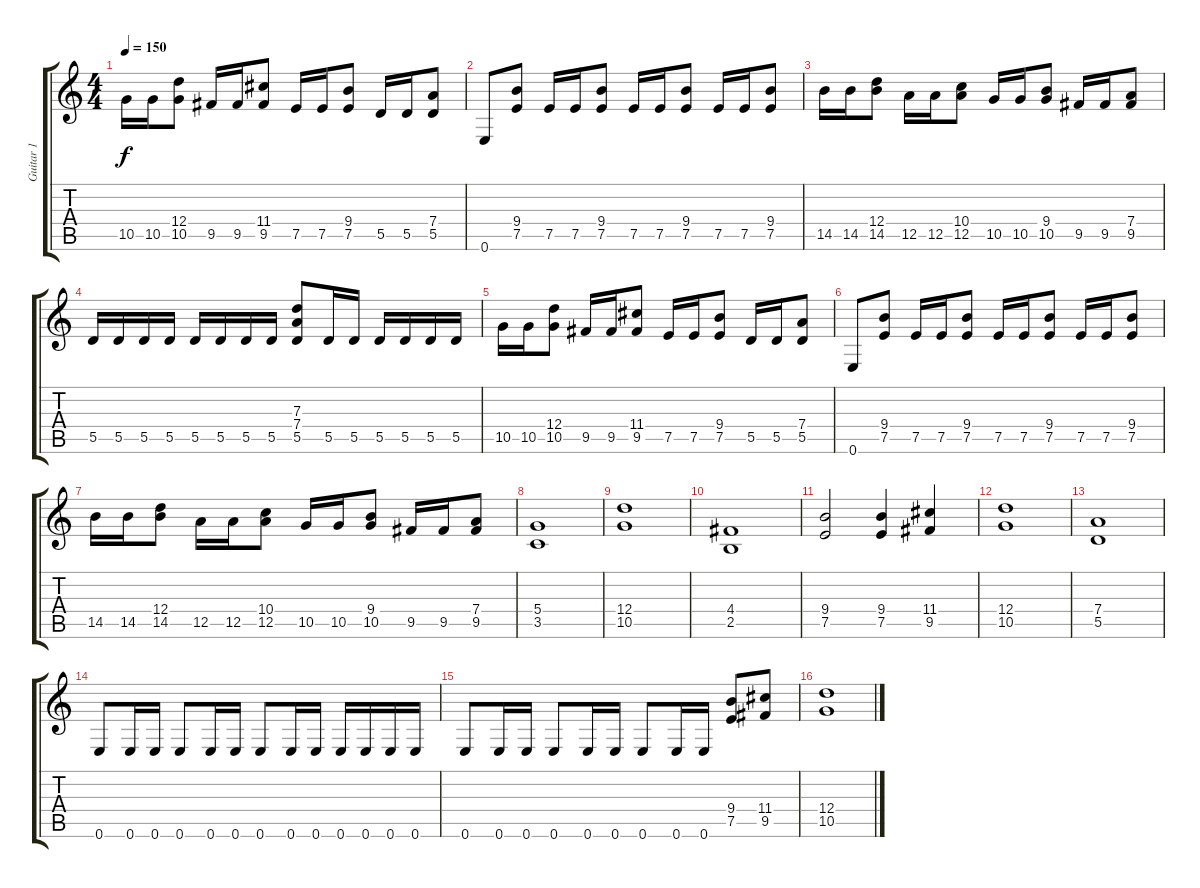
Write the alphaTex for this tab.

\track ("Guitar 1" "Guitar 1") {instrument overdrivenguitar}
\staff {score tabs}
\tuning (E4 B3 G3 D3 A2 E2) {hide}
\ts (4 4)
\tempo 150
\clef g2
\ks c
10.5.16{dy f} 10.5.16 (12.4 10.5).8 9.5.16 9.5.16 (11.4 9.5).8 7.5.16 7.5.16 (9.4 7.5).8 5.5.16 5.5.16 (7.4 5.5).8 |
0.6.8 (9.4 7.5).8 7.5.16 7.5.16 (9.4 7.5).8 7.5.16 7.5.16 (9.4 7.5).8 7.5.16 7.5.16 (9.4 7.5).8 |
14.5.16 14.5.16 (12.4 14.5).8 12.5.16 12.5.16 (10.4 12.5).8 10.5.16 10.5.16 (9.4 10.5).8 9.5.16 9.5.16 (7.4 9.5).8 |
5.5.16 5.5.16 5.5.16 5.5.16 5.5.16 5.5.16 5.5.16 5.5.16 (7.3 7.4 5.5).8 5.5.16 5.5.16 5.5.16 5.5.16 5.5.16 5.5.16 |
10.5.16 10.5.16 (12.4 10.5).8 9.5.16 9.5.16 (11.4 9.5).8 7.5.16 7.5.16 (9.4 7.5).8 5.5.16 5.5.16 (7.4 5.5).8 |
0.6.8 (9.4 7.5).8 7.5.16 7.5.16 (9.4 7.5).8 7.5.16 7.5.16 (9.4 7.5).8 7.5.16 7.5.16 (9.4 7.5).8 |
14.5.16 14.5.16 (12.4 14.5).8 12.5.16 12.5.16 (10.4 12.5).8 10.5.16 10.5.16 (9.4 10.5).8 9.5.16 9.5.16 (7.4 9.5).8 |
(5.4 3.5).1 |
(12.4 10.5).1 |
(4.4 2.5).1 |
(9.4 7.5).2 (9.4 7.5).4 (11.4 9.5).4 |
(12.4 10.5).1 |
(7.4 5.5).1 |
0.6.8 0.6.16 0.6.16 0.6.8 0.6.16 0.6.16 0.6.8 0.6.16 0.6.16 0.6.16 0.6.16 0.6.16 0.6.16 |
0.6.8 0.6.16 0.6.16 0.6.8 0.6.16 0.6.16 0.6.8 0.6.16 0.6.16 (9.4 7.5).8 (11.4 9.5).8 |
(12.4 10.5).1
